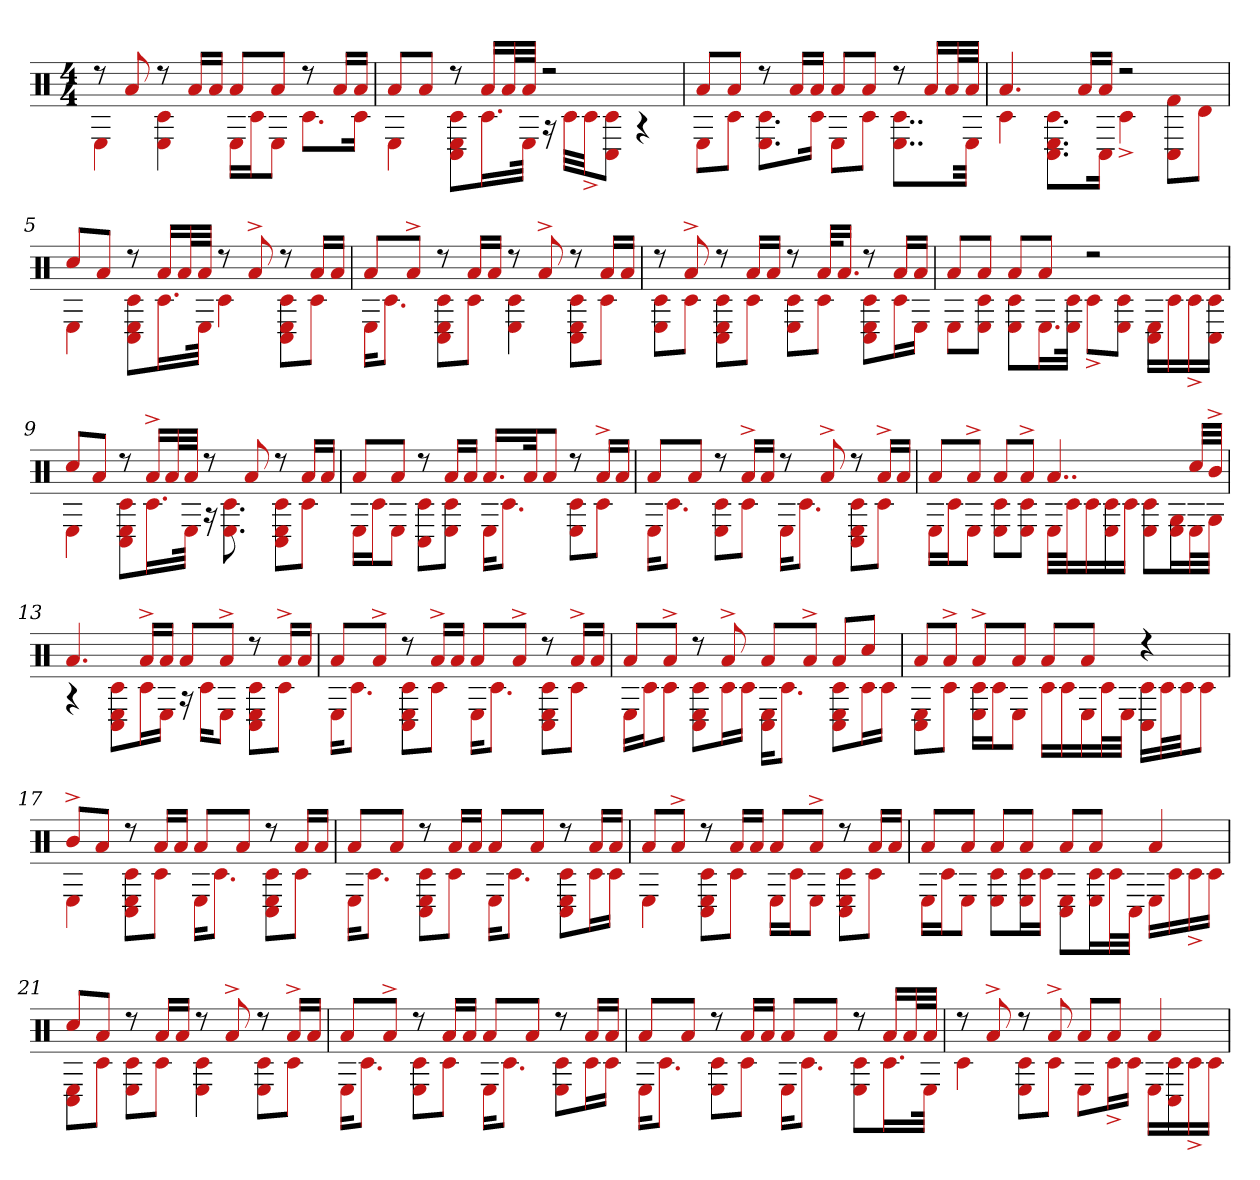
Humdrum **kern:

**kern
*part1
*staff1
*clefX
*k[]
*M4/4
=1
*^
8r	4E
8a	.
8r	4c# 4E
16aLL	.
16aJJ	.
8aL	16ELL
.	16c#J
8aJ	8EJ
8r	8.c#L
16aLL	.
16aJJ	16c#Jk
=2	=2
8aL	4E
8aJ	.
8r	8C# 8E 8c#L
16aLL	16.c#L
32aL	.
32aJJJ	32EJJk
2r	16r
.	32c#LLL
.	32c#^JJ
.	8c# 8C#J
.	4r
=3	=3
8aL	8EL
8aJ	8c#J
8r	8.c# 8.EL
16aLL	.
16aJJ	16c#Jk
8aL	8EL
8aJ	8c#J
8r	8..E 8..c#L
16aLL	.
32aL	.
32aJJJ	32EJkk
=4	=4
4.a	4c#
.	8.C# 8.c# 8.EL
16aLL	.
16aJJ	16C#Jk
2r	4c#^
.	8C# 8f#L
.	8dJ
=5	=5
8cc#L	4E
8aJ	.
8r	8C# 8c# 8EL
16aLL	16.c#L
32aL	.
32aJJJ	32EJJk
8r	4c#
8a^	.
8r	8C# 8c# 8EL
16aLL	8c#J
16aJJ	.
=6	=6
8aL	16EKL
.	8.c#J
8a^J	.
8r	8C# 8E 8c#L
16aLL	8c#J
16aJJ	.
8r	4E 4c#
8a^	.
8r	8C# 8c# 8EL
16aLL	8c#J
16aJJ	.
=7	=7
8r	8E 8c#L
8a^	8c#J
8r	8C# 8E 8c#L
16aLL	8c#J
16aJJ	.
8r	8E 8c#L
32aKLL	8c#J
16.aJJ	.
8r	8C# 8E 8c#L
16aLL	16c#L
16aJJ	16EJJ
=8	=8
8aL	8EL
8aJ	8c# 8EJ
8aL	8E 8c#L
8aJ	16.EL
.	32E 32c#JJk
2r	8c#^L
.	8E 8c#J
.	16C# 16ELL
.	16c#
.	16c#^
.	16c# 16C#JJ
=9	=9
8cc#L	4E
8aJ	.
8r	8c# 8C# 8EL
16a^LL	16.c#L
32aL	.
32aJJJ	32EJJk
8r	16r
.	8.c# 8.E
8a	.
8r	8C# 8E 8c#L
16aLL	8c#J
16aJJ	.
=10	=10
8aL	16ELL
.	16c#J
8aJ	8EJ
8r	8C# 8c#L
16aLL	8E 8c#J
16aJJ	.
16.aLL	16EKL
.	8.c#J
32aJk	.
8aJ	.
8r	8c# 8EL
16a^LL	8c#J
16aJJ	.
=11	=11
8aL	16EKL
.	8.c#J
8aJ	.
8r	8E 8c#L
16a^LL	8c#J
16aJJ	.
8r	16EKL
.	8.c#J
8a^	.
8r	8C# 8c# 8EL
16a^LL	8c#J
16aJJ	.
=12	=12
8aL	16ELL
.	16c#J
8a^J	8EJ
8aL	8c# 8EL
8a^J	8E 8c#J
4..a	32ELLL
.	32c#J
.	16c#
.	16E 16c#
.	16c#JJ
.	8E 8c#L
.	16E 16GL
32cc#LLL	32EL
32b^JJJ	32GJJJ
=13	=13
4.a	4r
.	8C# 8c# 8EL
16a^LL	16c#L
16aJJ	16EJJ
8aL	16r
.	16c#KL
8a^J	8EJ
8r	8C# 8c# 8EL
16a^LL	8c#J
16aJJ	.
=14	=14
8aL	16EKL
.	8.c#J
8a^J	.
8r	8C# 8E 8c#L
16a^LL	8c#J
16aJJ	.
8aL	16EKL
.	8.c#J
8a^J	.
8r	8C# 8E 8c#L
16a^LL	8c#J
16aJJ	.
=15	=15
8aL	16ELL
.	16c#J
8a^J	8c#J
8r	8C# 8c# 8EL
8a^	16c#L
.	16c#JJ
8aL	16C# 16EKL
.	8.c#J
8a^J	.
8aL	8C# 8c# 8EL
8cc#J	16c#L
.	16c#JJ
=16	=16
8aL	8C# 8EL
8a^J	8c#J
8a^L	16c# 16ELL
.	16c#J
8aJ	8EJ
8aL	16c#LL
.	16c#
8aJ	16E
.	32c#L
.	32EJJJ
4r	16C# 16c#LL
.	32c#L
.	32c#JJ
.	8c#J
=17	=17
8b^L	4E
8aJ	.
8r	8C# 8c# 8EL
16aLL	8c#J
16aJJ	.
8aL	16EKL
.	8.c#J
8aJ	.
8r	8C# 8c# 8EL
16aLL	8c#J
16aJJ	.
=18	=18
8aL	16EKL
.	8.c#J
8aJ	.
8r	8C# 8c# 8EL
16aLL	8c#J
16aJJ	.
8aL	16EKL
.	8.c#J
8aJ	.
8r	8C# 8c# 8EL
16aLL	16c#L
16aJJ	16c#JJ
=19	=19
8aL	4E
8a^J	.
8r	8C# 8c# 8EL
16aLL	8c#J
16aJJ	.
8aL	16ELL
.	16c#J
8a^J	8EJ
8r	8C# 8c# 8EL
16aLL	8c#J
16aJJ	.
=20	=20
8aL	16ELL
.	16c#J
8aJ	8EJ
8aL	8c# 8EL
8aJ	16c# 16EL
.	16c#JJ
8aL	8E 8C#L
8aJ	16E 16c#L
.	32c#L
.	32C#JJJ
4a	16ELL
.	16c#
.	16c#^
.	16c#JJ
=21	=21
8cc#L	8C# 8EL
8aJ	8c#J
8r	8E 8c#L
16aLL	8c#J
16aJJ	.
8r	4E 4c#
8a^	.
8r	8c# 8EL
16a^LL	8c#J
16aJJ	.
=22	=22
8aL	16EKL
.	8.c#J
8a^J	.
8r	8c# 8EL
16aLL	8c#J
16aJJ	.
8aL	16EKL
.	8.c#J
8aJ	.
8r	8E 8c#L
16aLL	16c#L
16aJJ	16c#JJ
=23	=23
8aL	16EKL
.	8.c#J
8aJ	.
8r	8E 8c#L
16aLL	8c#J
16aJJ	.
8aL	16EKL
.	8.c#J
8aJ	.
8r	8E 8c#L
16aLL	16.c#L
32aL	.
32aJJJ	32EJJk
=24	=24
8r	4c#
8a^	.
8r	8E 8c#L
8a^	8c#J
8aL	8EL
8aJ	16c#^L
.	16c#JJ
4a	16ELL
.	16C# 16c#
.	16c#^
.	16c#JJ
*v	*v
=
*-
